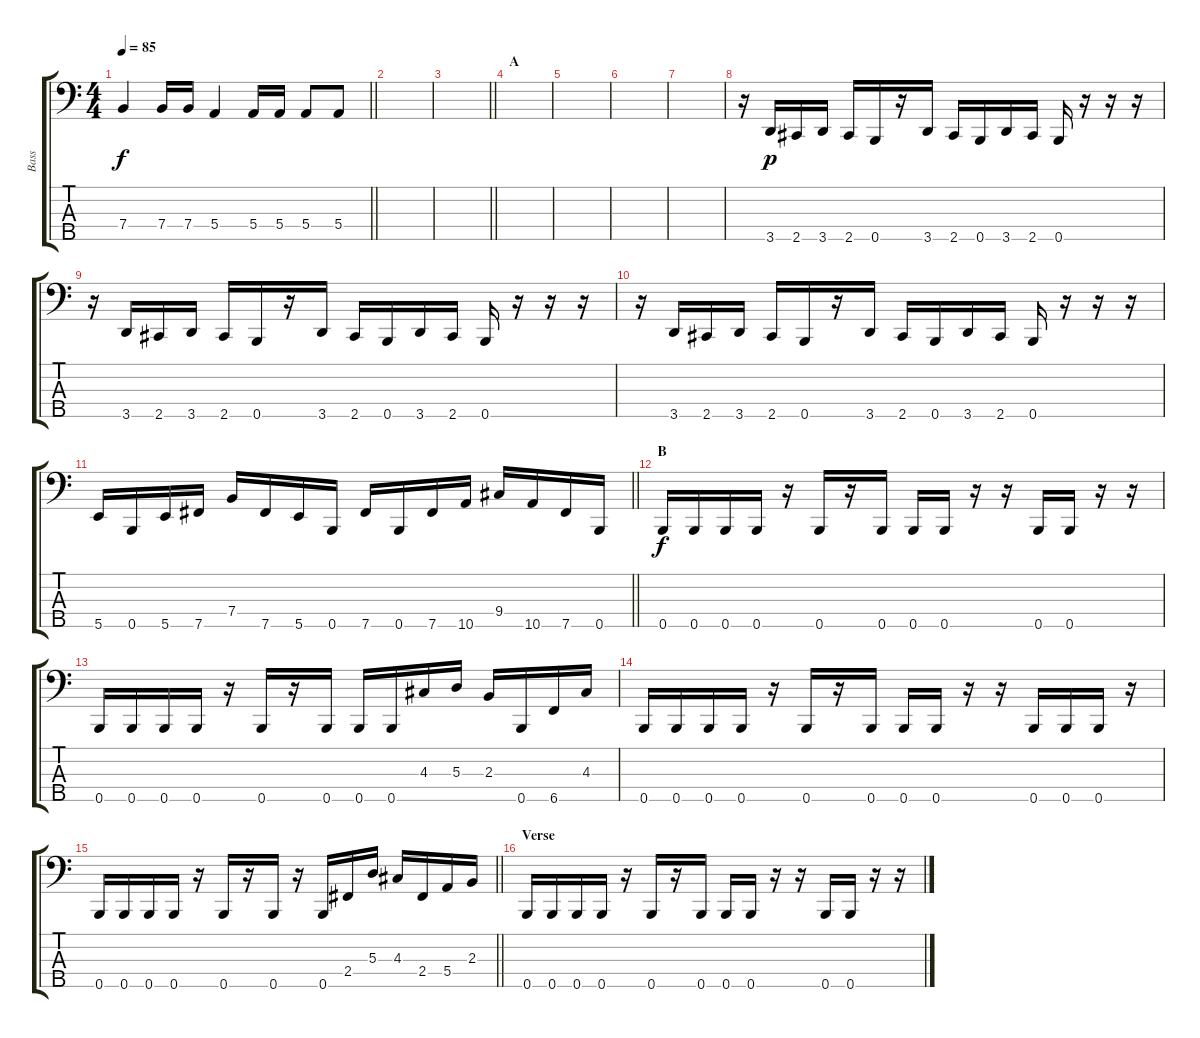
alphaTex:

\track ("Bass" "Bass") {instrument electricbassfinger}
\staff {score tabs}
\tuning (G2 D2 A1 E1 B0) {hide}
\ts (4 4)
\tempo 85
\clef f4
\barLineRight lightlight
\ks c
7.4.4{dy f} 7.4.16 7.4.16 5.4.4 5.4.16 5.4.16 5.4.8 5.4.8 |
|
\barLineRight lightlight
|
\section ("" "A")
|
|
|
|
r.16{volume 15} 3.5.16{dy p} 2.5.16 3.5.16 2.5.16 0.5.16 r.16 3.5.16 2.5.16 0.5.16 3.5.16 2.5.16 0.5.16 r.16 r.16 r.16 |
r.16 3.5.16 2.5.16 3.5.16 2.5.16 0.5.16 r.16 3.5.16 2.5.16 0.5.16 3.5.16 2.5.16 0.5.16 r.16 r.16 r.16 |
r.16 3.5.16 2.5.16 3.5.16 2.5.16 0.5.16 r.16 3.5.16 2.5.16 0.5.16 3.5.16 2.5.16 0.5.16 r.16 r.16 r.16 |
\barLineRight lightlight
5.5.16 0.5.16 5.5.16 7.5.16 7.4.16 7.5.16 5.5.16 0.5.16 7.5.16 0.5.16 7.5.16 10.5.16 9.4.16 10.5.16 7.5.16 0.5.16 |
\section ("" "B")
0.5.16{dy f} 0.5.16 0.5.16 0.5.16 r.16 0.5.16 r.16 0.5.16 0.5.16 0.5.16 r.16 r.16 0.5.16 0.5.16 r.16 r.16 |
0.5.16 0.5.16 0.5.16 0.5.16 r.16 0.5.16 r.16 0.5.16 0.5.16 0.5.16 4.3.16 5.3.16 2.3.16 0.5.16 6.5.16 4.3.16 |
0.5.16 0.5.16 0.5.16 0.5.16 r.16 0.5.16 r.16 0.5.16 0.5.16 0.5.16 r.16 r.16 0.5.16 0.5.16 0.5.16 r.16 |
\barLineRight lightlight
0.5.16 0.5.16 0.5.16 0.5.16 r.16 0.5.16 r.16 0.5.16 r.16 0.5.16 2.4.16 5.3.16 4.3.16 2.4.16 5.4.16 2.3.16 |
\section ("" "Verse")
0.5.16 0.5.16 0.5.16 0.5.16 r.16 0.5.16 r.16 0.5.16 0.5.16 0.5.16 r.16 r.16 0.5.16 0.5.16 r.16 r.16
